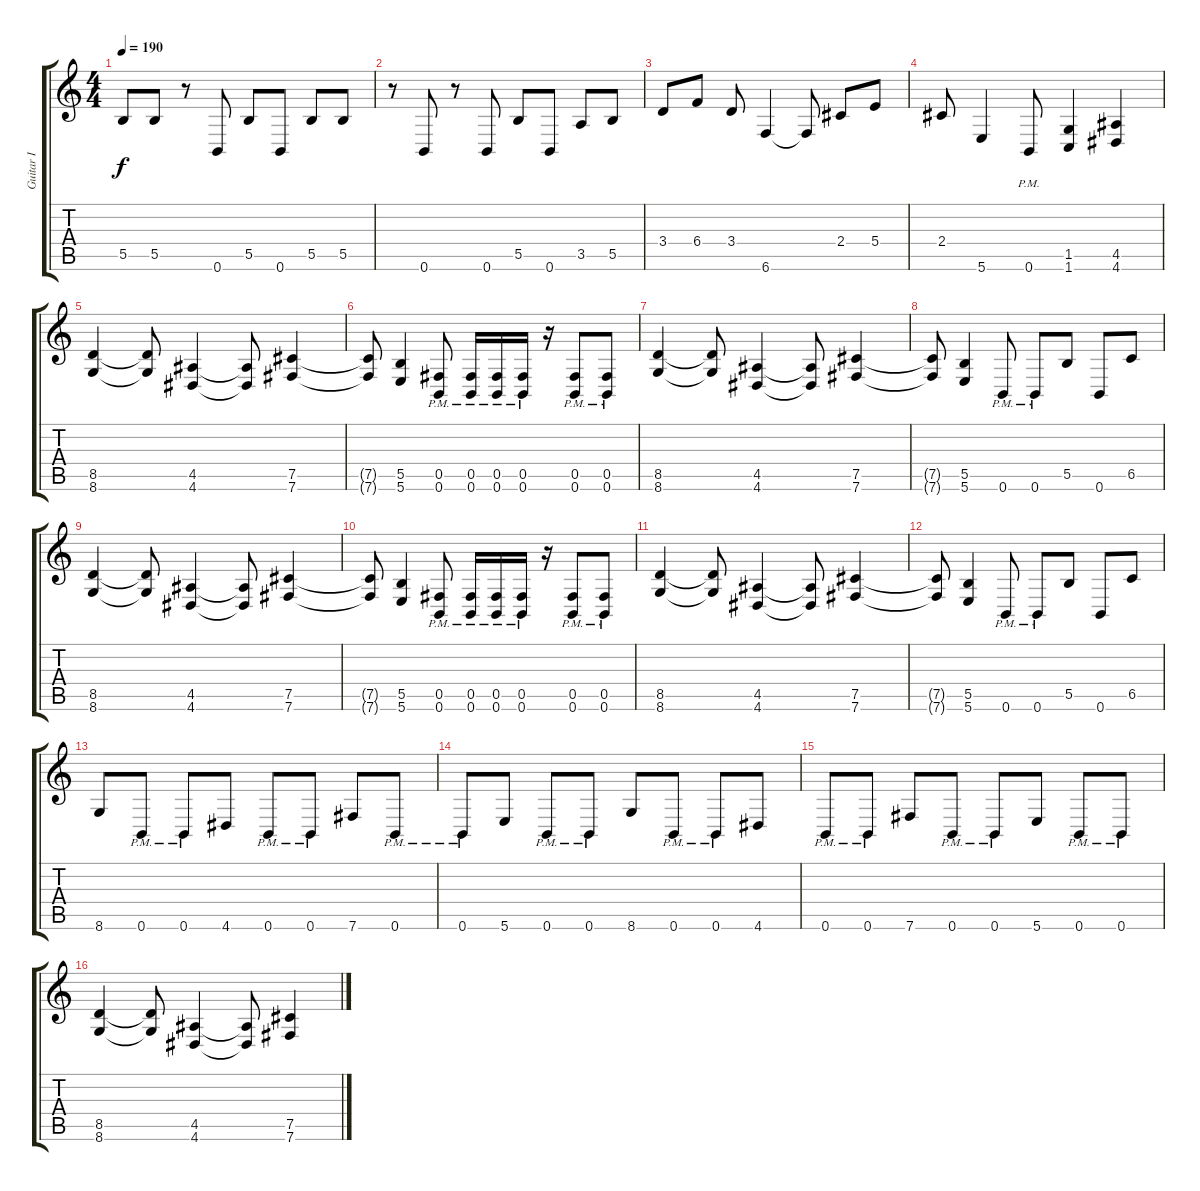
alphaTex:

\track ("Guitar I" "Guitar I") {instrument distortionguitar}
\staff {score tabs}
\tuning (Db4 Ab3 E3 B2 Gb2 B1) {hide}
\ts (4 4)
\tempo 190
\clef g2
\ks c
5.5.8{dy f} 5.5.8 r.8 0.6.8 5.5.8 0.6.8 5.5.8 5.5.8 |
r.8 0.6.8 r.8 0.6.8 5.5.8 0.6.8 3.5.8 5.5.8 |
3.4.8 6.4.8 3.4.8 6.6.4 6.6{t}.8 2.4.8 5.4.8 |
2.4.8 5.6.4 0.6{pm}.8 (1.5 1.6).4 (4.5 4.6).4 |
(8.5 8.6).4 (8.5{t} 8.6{t}).8 (4.5 4.6).4 (4.5{t} 4.6{t}).8 (7.5 7.6).4 |
(7.5{t} 7.6{t}).8 (5.5 5.6).4 (0.5{pm} 0.6{pm}).8 (0.5{pm} 0.6{pm}).16 (0.5{pm} 0.6{pm}).16 (0.5{pm} 0.6{pm}).16 r.16 (0.5{pm} 0.6{pm}).8 (0.5{pm} 0.6{pm}).8 |
(8.5 8.6).4 (8.5{t} 8.6{t}).8 (4.5 4.6).4 (4.5{t} 4.6{t}).8 (7.5 7.6).4 |
(7.5{t} 7.6{t}).8 (5.5 5.6).4 0.6{pm}.8 0.6{pm}.8 5.5.8 0.6.8 6.5.8 |
(8.5 8.6).4 (8.5{t} 8.6{t}).8 (4.5 4.6).4 (4.5{t} 4.6{t}).8 (7.5 7.6).4 |
(7.5{t} 7.6{t}).8 (5.5 5.6).4 (0.5{pm} 0.6{pm}).8 (0.5{pm} 0.6{pm}).16 (0.5{pm} 0.6{pm}).16 (0.5{pm} 0.6{pm}).16 r.16 (0.5{pm} 0.6{pm}).8 (0.5{pm} 0.6{pm}).8 |
(8.5 8.6).4 (8.5{t} 8.6{t}).8 (4.5 4.6).4 (4.5{t} 4.6{t}).8 (7.5 7.6).4 |
(7.5{t} 7.6{t}).8 (5.5 5.6).4 0.6{pm}.8 0.6{pm}.8 5.5.8 0.6.8 6.5.8 |
8.6.8 0.6{pm}.8 0.6{pm}.8 4.6.8 0.6{pm}.8 0.6{pm}.8 7.6.8 0.6{pm}.8 |
0.6{pm}.8 5.6.8 0.6{pm}.8 0.6{pm}.8 8.6.8 0.6{pm}.8 0.6{pm}.8 4.6.8 |
0.6{pm}.8 0.6{pm}.8 7.6.8 0.6{pm}.8 0.6{pm}.8 5.6.8 0.6{pm}.8 0.6{pm}.8 |
(8.5 8.6).4 (8.5{t} 8.6{t}).8 (4.5 4.6).4 (4.5{t} 4.6{t}).8 (7.5 7.6).4
